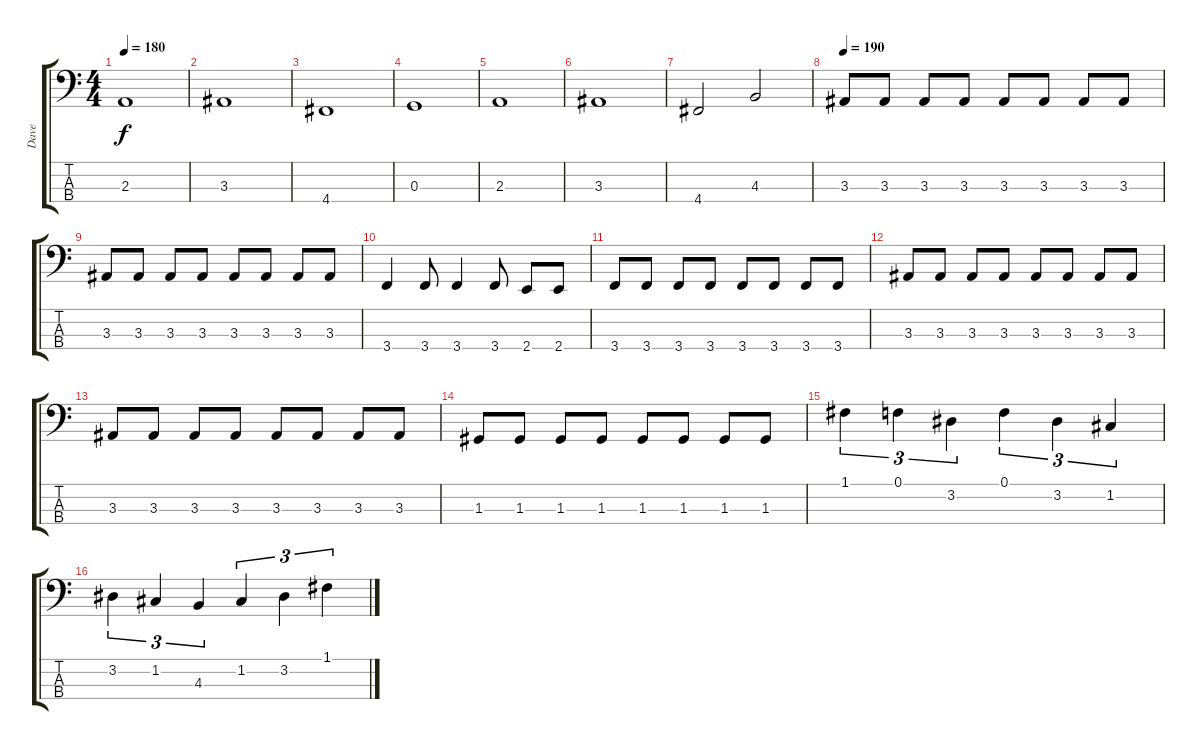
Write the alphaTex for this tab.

\track ("Dave" "Dave") {instrument electricbasspick}
\staff {score tabs}
\tuning (F2 C2 G1 D1) {hide}
\ts (4 4)
\tempo 180
\clef f4
\ks c
2.3.1{dy f} |
3.3.1 |
4.4.1 |
0.3.1 |
2.3.1 |
3.3.1 |
4.4.2 4.3.2 |
\tempo 190
3.3.8 3.3.8 3.3.8 3.3.8 3.3.8 3.3.8 3.3.8 3.3.8 |
3.3.8 3.3.8 3.3.8 3.3.8 3.3.8 3.3.8 3.3.8 3.3.8 |
3.4.4 3.4.8 3.4.4 3.4.8 2.4.8 2.4.8 |
3.4.8 3.4.8 3.4.8 3.4.8 3.4.8 3.4.8 3.4.8 3.4.8 |
3.3.8 3.3.8 3.3.8 3.3.8 3.3.8 3.3.8 3.3.8 3.3.8 |
3.3.8 3.3.8 3.3.8 3.3.8 3.3.8 3.3.8 3.3.8 3.3.8 |
1.3.8 1.3.8 1.3.8 1.3.8 1.3.8 1.3.8 1.3.8 1.3.8 |
1.1.4{tu (3 2)} 0.1.4{tu (3 2)} 3.2.4{tu (3 2)} 0.1.4{tu (3 2)} 3.2.4{tu (3 2)} 1.2.4{tu (3 2)} |
3.2.4{tu (3 2)} 1.2.4{tu (3 2)} 4.3.4{tu (3 2)} 1.2.4{tu (3 2)} 3.2.4{tu (3 2)} 1.1.4{tu (3 2)}
